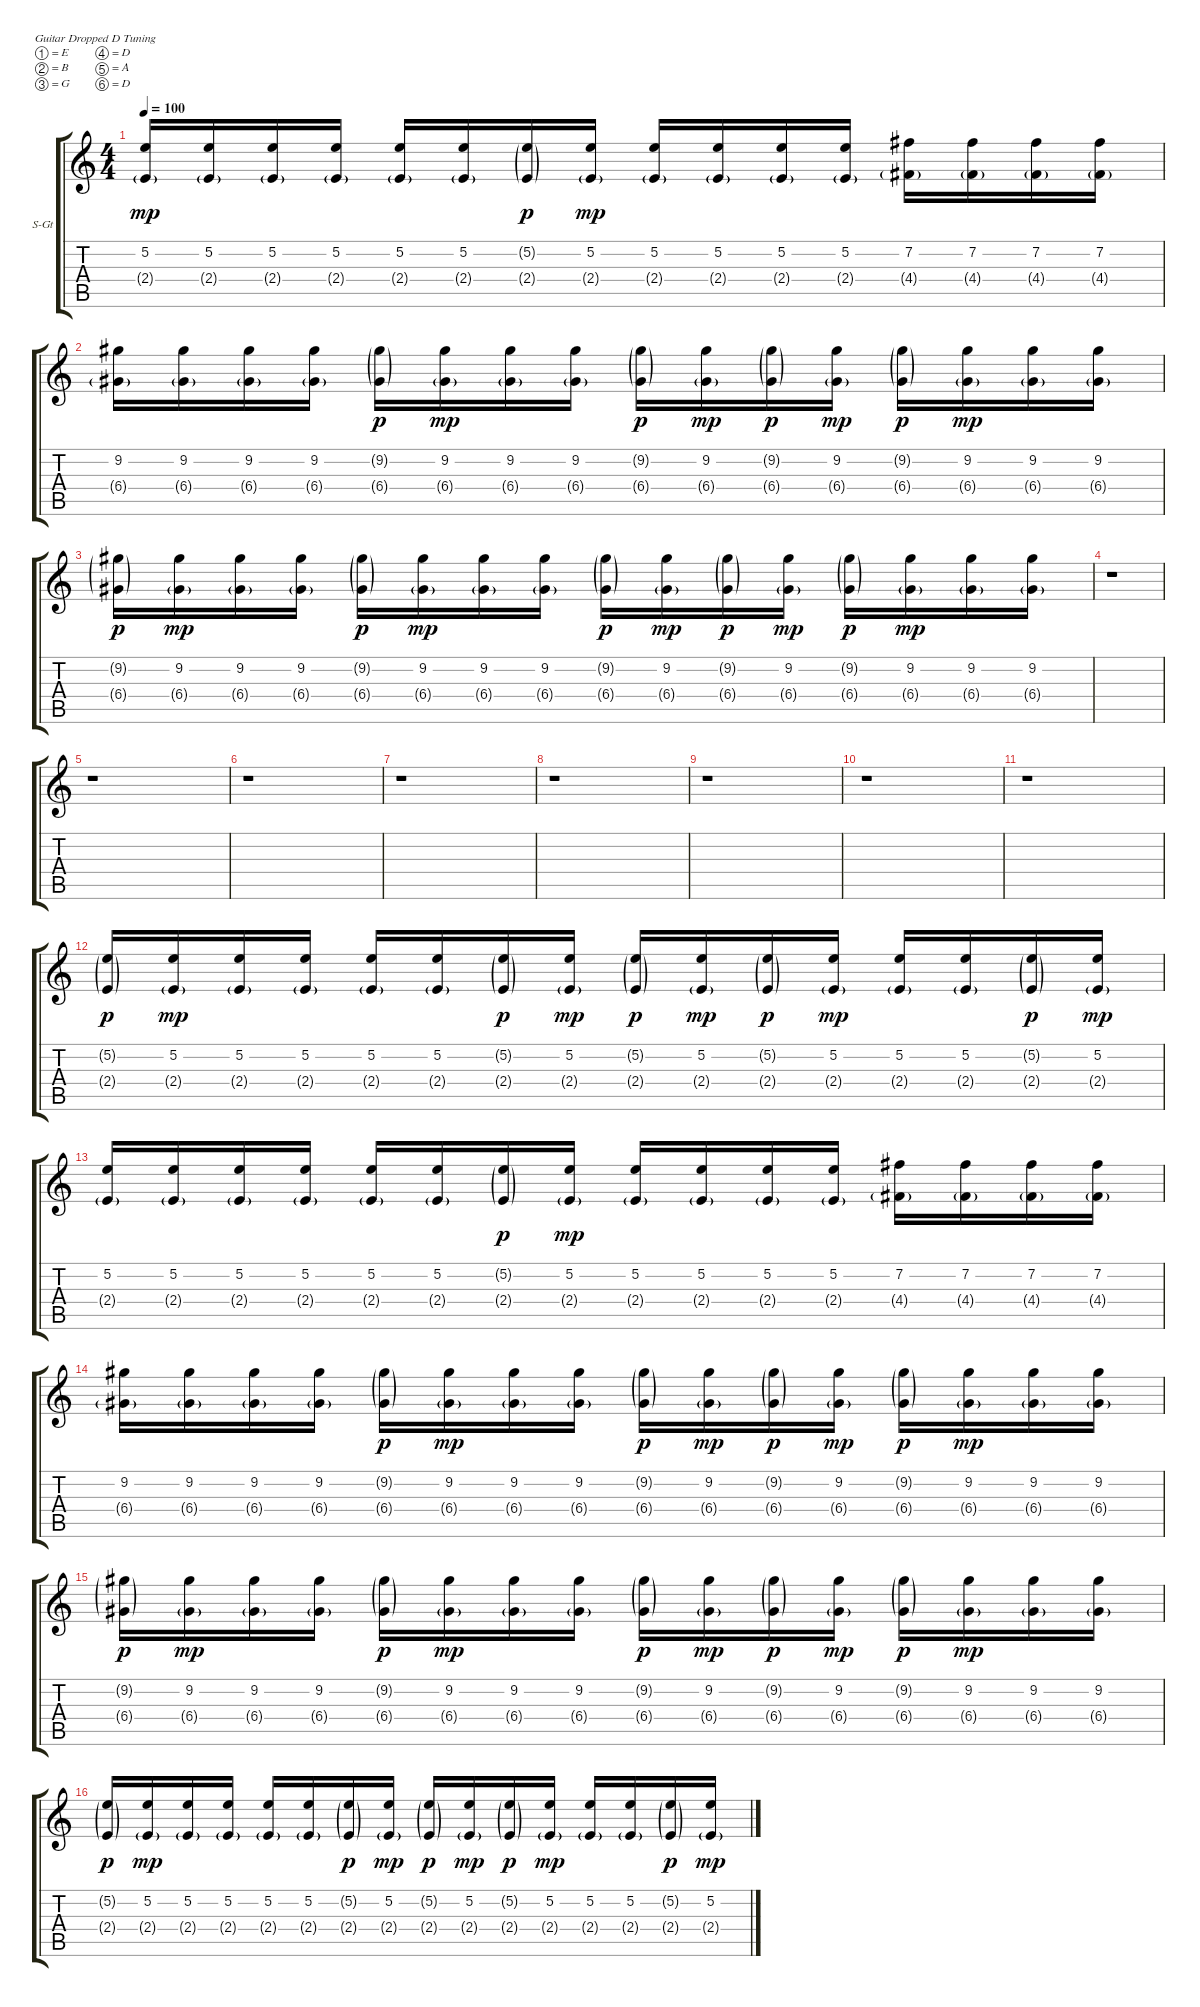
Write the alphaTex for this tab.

\bracketExtendMode groupsimilarinstruments
\firstSystemTrackNameOrientation horizontal
\otherSystemsTrackNameOrientation horizontal
\track ("Keyboard (Christian)" "S-Gt") {instrument pad4choir}
\staff {score tabs}
\tuning (E4 B3 G3 D3 A2 D2)
\displaytranspose 12
\ts (4 4)
\tempo 100
\clef g2
\ks c
(5.2 2.4{g}).16{dy mp} (5.2 2.4{g}).16 (5.2 2.4{g}).16 (5.2 2.4{g}).16 (5.2 2.4{g}).16 (5.2 2.4{g}).16 (5.2{g} 2.4{g}).16{dy p} (5.2 2.4{g}).16{dy mp} (5.2 2.4{g}).16 (5.2 2.4{g}).16 (5.2 2.4{g}).16 (5.2 2.4{g}).16 (7.2 4.4{g}).16 (7.2 4.4{g}).16 (7.2 4.4{g}).16 (7.2 4.4{g}).16 |
(9.2 6.4{g}).16 (9.2 6.4{g}).16 (9.2 6.4{g}).16 (9.2 6.4{g}).16 (9.2{g} 6.4{g}).16{dy p} (9.2 6.4{g}).16{dy mp} (9.2 6.4{g}).16 (9.2 6.4{g}).16 (9.2{g} 6.4{g}).16{dy p} (9.2 6.4{g}).16{dy mp} (9.2{g} 6.4{g}).16{dy p} (9.2 6.4{g}).16{dy mp} (9.2{g} 6.4{g}).16{dy p} (9.2 6.4{g}).16{dy mp} (9.2 6.4{g}).16 (9.2 6.4{g}).16 |
(9.2{g} 6.4{g}).16{dy p} (9.2 6.4{g}).16{dy mp} (9.2 6.4{g}).16 (9.2 6.4{g}).16 (9.2{g} 6.4{g}).16{dy p} (9.2 6.4{g}).16{dy mp} (9.2 6.4{g}).16 (9.2 6.4{g}).16 (9.2{g} 6.4{g}).16{dy p} (9.2 6.4{g}).16{dy mp} (9.2{g} 6.4{g}).16{dy p} (9.2 6.4{g}).16{dy mp} (9.2{g} 6.4{g}).16{dy p} (9.2 6.4{g}).16{dy mp} (9.2 6.4{g}).16 (9.2 6.4{g}).16 |
r.1 |
r.1 |
r.1 |
r.1 |
r.1 |
r.1 |
r.1 |
r.1 |
(5.2{g} 2.4{g}).16{dy p} (5.2 2.4{g}).16{dy mp} (5.2 2.4{g}).16 (5.2 2.4{g}).16 (5.2 2.4{g}).16 (5.2 2.4{g}).16 (5.2{g} 2.4{g}).16{dy p} (5.2 2.4{g}).16{dy mp} (5.2{g} 2.4{g}).16{dy p} (5.2 2.4{g}).16{dy mp} (5.2{g} 2.4{g}).16{dy p} (5.2 2.4{g}).16{dy mp} (5.2 2.4{g}).16 (5.2 2.4{g}).16 (5.2{g} 2.4{g}).16{dy p} (5.2 2.4{g}).16{dy mp} |
(5.2 2.4{g}).16 (5.2 2.4{g}).16 (5.2 2.4{g}).16 (5.2 2.4{g}).16 (5.2 2.4{g}).16 (5.2 2.4{g}).16 (5.2{g} 2.4{g}).16{dy p} (5.2 2.4{g}).16{dy mp} (5.2 2.4{g}).16 (5.2 2.4{g}).16 (5.2 2.4{g}).16 (5.2 2.4{g}).16 (7.2 4.4{g}).16 (7.2 4.4{g}).16 (7.2 4.4{g}).16 (7.2 4.4{g}).16 |
(9.2 6.4{g}).16 (9.2 6.4{g}).16 (9.2 6.4{g}).16 (9.2 6.4{g}).16 (9.2{g} 6.4{g}).16{dy p} (9.2 6.4{g}).16{dy mp} (9.2 6.4{g}).16 (9.2 6.4{g}).16 (9.2{g} 6.4{g}).16{dy p} (9.2 6.4{g}).16{dy mp} (9.2{g} 6.4{g}).16{dy p} (9.2 6.4{g}).16{dy mp} (9.2{g} 6.4{g}).16{dy p} (9.2 6.4{g}).16{dy mp} (9.2 6.4{g}).16 (9.2 6.4{g}).16 |
(9.2{g} 6.4{g}).16{dy p} (9.2 6.4{g}).16{dy mp} (9.2 6.4{g}).16 (9.2 6.4{g}).16 (9.2{g} 6.4{g}).16{dy p} (9.2 6.4{g}).16{dy mp} (9.2 6.4{g}).16 (9.2 6.4{g}).16 (9.2{g} 6.4{g}).16{dy p} (9.2 6.4{g}).16{dy mp} (9.2{g} 6.4{g}).16{dy p} (9.2 6.4{g}).16{dy mp} (9.2{g} 6.4{g}).16{dy p} (9.2 6.4{g}).16{dy mp} (9.2 6.4{g}).16 (9.2 6.4{g}).16 |
(5.2{g} 2.4{g}).16{dy p} (5.2 2.4{g}).16{dy mp} (5.2 2.4{g}).16 (5.2 2.4{g}).16 (5.2 2.4{g}).16 (5.2 2.4{g}).16 (5.2{g} 2.4{g}).16{dy p} (5.2 2.4{g}).16{dy mp} (5.2{g} 2.4{g}).16{dy p} (5.2 2.4{g}).16{dy mp} (5.2{g} 2.4{g}).16{dy p} (5.2 2.4{g}).16{dy mp} (5.2 2.4{g}).16 (5.2 2.4{g}).16 (5.2{g} 2.4{g}).16{dy p} (5.2 2.4{g}).16{dy mp}
